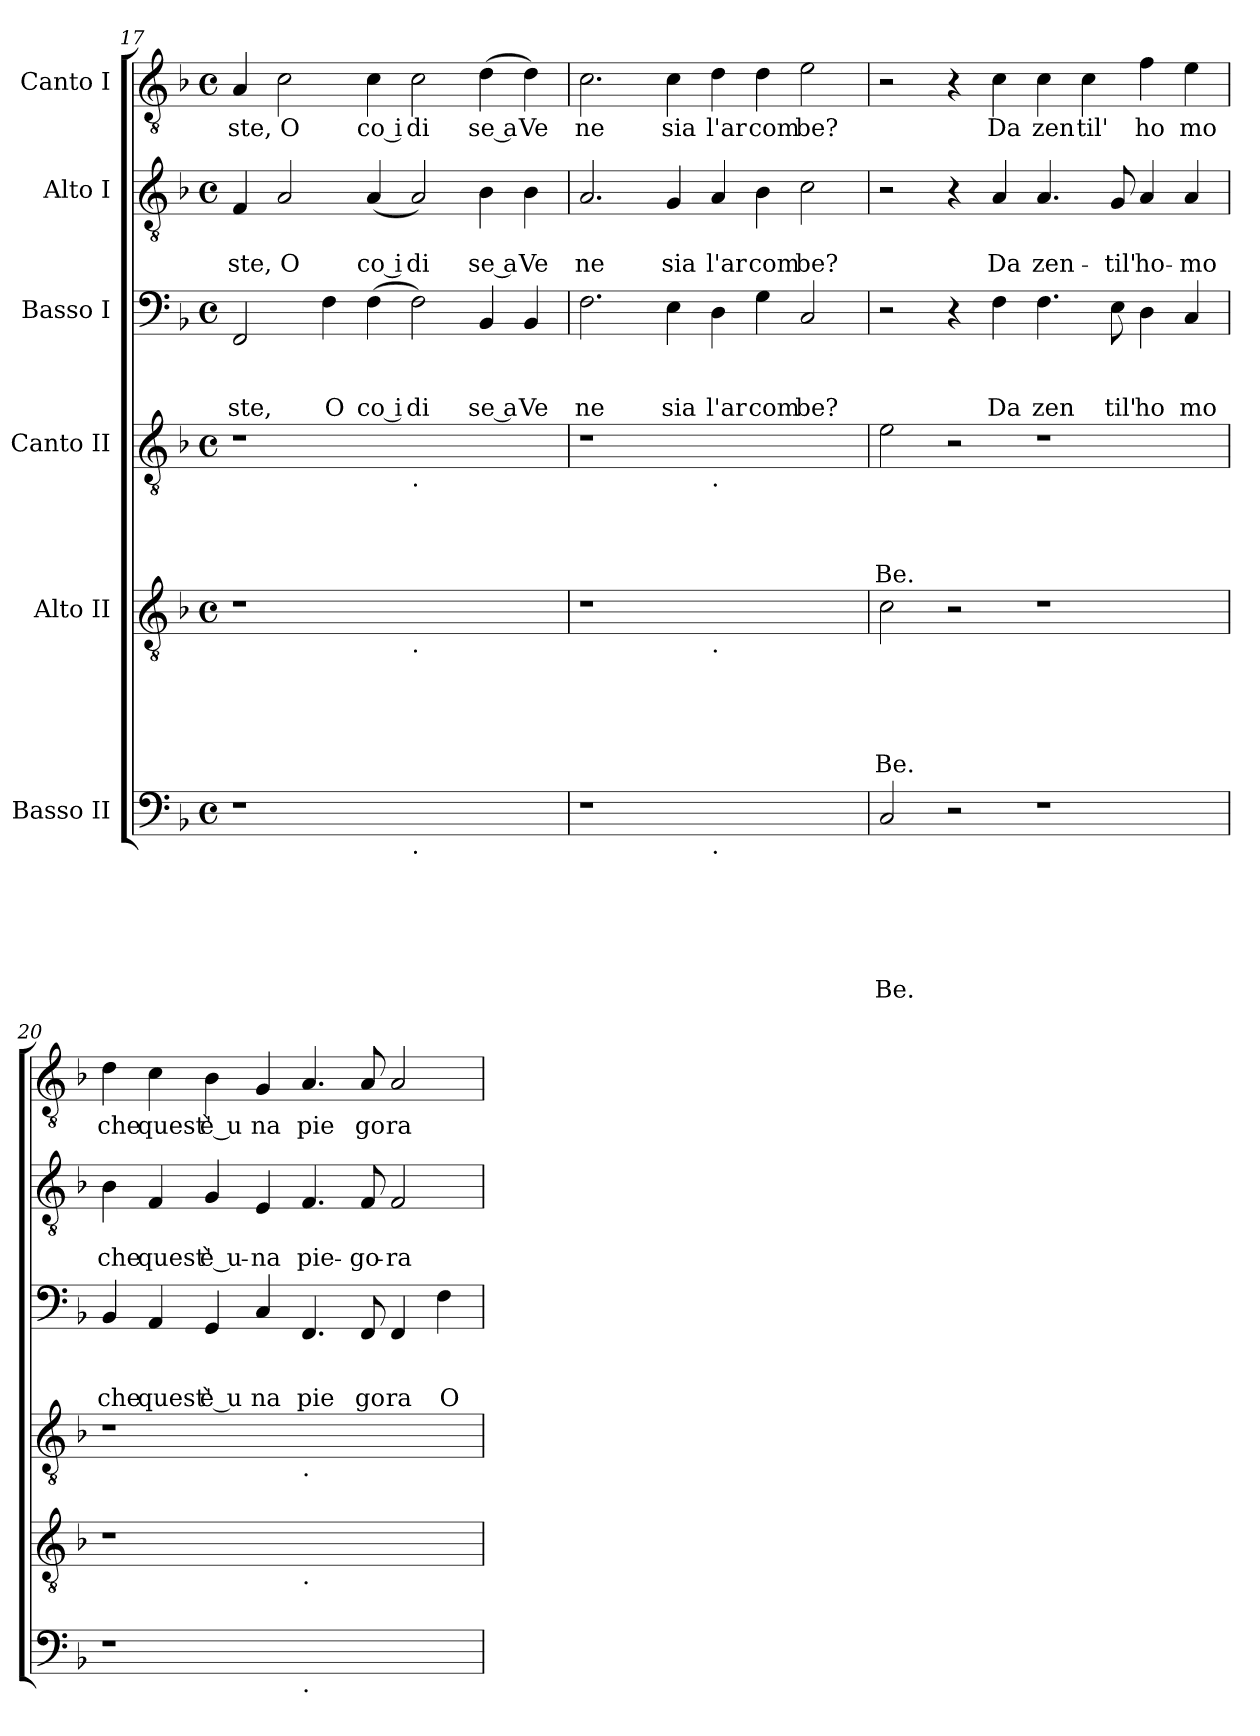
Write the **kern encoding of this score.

**kern	**text	**text	**text	**text	**text	**text	**kern	**text	**text	**text	**text	**text	**kern	**text	**text	**text	**text	**kern	**text	**text	**text	**kern	**text	**text	**kern	**text
*part6	*part6	*part6	*part6	*part6	*part6	*part6	*part5	*part5	*part5	*part5	*part5	*part5	*part4	*part4	*part4	*part4	*part4	*part3	*part3	*part3	*part3	*part2	*part2	*part2	*part1	*part1
*staff6	*staff6	*staff6	*staff6	*staff6	*staff6	*staff6	*staff5	*staff5	*staff5	*staff5	*staff5	*staff5	*staff4	*staff4	*staff4	*staff4	*staff4	*staff3	*staff3	*staff3	*staff3	*staff2	*staff2	*staff2	*staff1	*staff1
*I"Basso II	*	*	*	*	*	*	*I"Alto II	*	*	*	*	*	*I"Canto II	*	*	*	*	*I"Basso I	*	*	*	*I"Alto I	*	*	*I"Canto I	*
*clefF4	*	*	*	*	*	*	*clefGv2	*	*	*	*	*	*clefGv2	*	*	*	*	*clefF4	*	*	*	*clefGv2	*	*	*clefGv2	*
*k[b-]	*	*	*	*	*	*	*k[b-]	*	*	*	*	*	*k[b-]	*	*	*	*	*k[b-]	*	*	*	*k[b-]	*	*	*k[b-]	*
*F:	*	*	*	*	*	*	*F:	*	*	*	*	*	*F:	*	*	*	*	*F:	*	*	*	*F:	*	*	*F:	*
*M4/4	*	*	*	*	*	*	*M4/4	*	*	*	*	*	*M4/4	*	*	*	*	*M4/4	*	*	*	*M4/4	*	*	*M4/4	*
*met(c)	*	*	*	*	*	*	*met(c)	*	*	*	*	*	*met(c)	*	*	*	*	*met(c)	*	*	*	*met(c)	*	*	*met(c)	*
=17	=17	=17	=17	=17	=17	=17	=17	=17	=17	=17	=17	=17	=17	=17	=17	=17	=17	=17	=17	=17	=17	=17	=17	=17	=17	=17
!	!	!	!	!	!	!	!	!	!	!	!	!	!	!	!	!	!	!	!	!	!LO:LY:b	!	!	!LO:LY:b	!	!LO:LY:b
1r	.	.	.	.	.	.	1r	.	.	.	.	.	1r	.	.	.	.	2FF/	.	.	ste,	4F/	.	ste,	4A/	ste,
!	!	!	!	!	!	!	!	!	!	!	!	!	!	!	!	!	!	!	!	!	!	!	!	!LO:LY:b	!	!LO:LY:b
.	.	.	.	.	.	.	.	.	.	.	.	.	.	.	.	.	.	.	.	.	.	2A/	.	O	2c\	O
!	!	!	!	!	!	!	!	!	!	!	!	!	!	!	!	!	!	!	!	!	!LO:LY:b	!	!	!	!	!
.	.	.	.	.	.	.	.	.	.	.	.	.	.	.	.	.	.	4F\	.	.	O	.	.	.	.	.
!	!	!	!	!	!	!	!	!	!	!	!	!	!	!	!	!	!	!	!	!	!LO:LY:b:rj	!	!	!LO:LY:b:rj	!	!LO:LY:b:rj
.	.	.	.	.	.	.	.	.	.	.	.	.	.	.	.	.	.	(<4F\	.	.	co i	(4A/	.	co i	4c\	co i
!	!	!	!	!	!	!	!	!	!	!	!	!	!LO:TX:b:t=.	!	!	!	!	!	!	!	!	!	!	!	!	!
!	!	!	!	!	!	!	!LO:TX:b:t=.	!	!	!	!	!	!	!	!	!	!	!	!	!	!	!	!	!	!	!
!LO:TX:b:t=.	!	!	!	!	!	!	!	!	!	!	!	!	!	!	!	!	!	!	!	!	!	!	!	!	!	!
!	!	!	!	!	!	!	!	!	!	!	!	!	!	!	!	!	!	!	!	!	!LO:LY:b	!	!	!LO:LY:b	!	!LO:LY:b
1ryy	.	.	.	.	.	.	1ryy	.	.	.	.	.	1ryy	.	.	.	.	2F\)	.	.	di	2A/)	.	di	2c\	di
!	!	!	!	!	!	!	!	!	!	!	!	!	!	!	!	!	!	!	!	!	!LO:LY:b:rj	!	!	!LO:LY:b:rj	!	!LO:LY:b:rj
.	.	.	.	.	.	.	.	.	.	.	.	.	.	.	.	.	.	4BB-/	.	.	se a	4B-\	.	se a	(<4d\	se a
!	!	!	!	!	!	!	!	!	!	!	!	!	!	!	!	!	!	!	!	!	!LO:LY:b	!	!	!LO:LY:b	!	!LO:LY:b
.	.	.	.	.	.	.	.	.	.	.	.	.	.	.	.	.	.	4BB-/	.	.	Ve	4B-\	.	Ve	4d\)	Ve
=18	=18	=18	=18	=18	=18	=18	=18	=18	=18	=18	=18	=18	=18	=18	=18	=18	=18	=18	=18	=18	=18	=18	=18	=18	=18	=18
!	!	!	!	!	!	!	!	!	!	!	!	!	!	!	!	!	!	!	!	!	!LO:LY:b	!	!	!LO:LY:b	!	!LO:LY:b
1r	.	.	.	.	.	.	1r	.	.	.	.	.	1r	.	.	.	.	2.F\	.	.	ne	2.A/	.	ne	2.c\	ne
!	!	!	!	!	!	!	!	!	!	!	!	!	!	!	!	!	!	!	!	!	!LO:LY:b	!	!	!LO:LY:b	!	!LO:LY:b
.	.	.	.	.	.	.	.	.	.	.	.	.	.	.	.	.	.	4E\	.	.	sia	4G/	.	sia	4c\	sia
!	!	!	!	!	!	!	!	!	!	!	!	!	!LO:TX:b:t=.	!	!	!	!	!	!	!	!	!	!	!	!	!
!	!	!	!	!	!	!	!LO:TX:b:t=.	!	!	!	!	!	!	!	!	!	!	!	!	!	!	!	!	!	!	!
!LO:TX:b:t=.	!	!	!	!	!	!	!	!	!	!	!	!	!	!	!	!	!	!	!	!	!	!	!	!	!	!
!	!	!	!	!	!	!	!	!	!	!	!	!	!	!	!	!	!	!	!	!	!LO:LY:b	!	!	!LO:LY:b	!	!LO:LY:b
1ryy	.	.	.	.	.	.	1ryy	.	.	.	.	.	1ryy	.	.	.	.	4D\	.	.	l'ar	4A/	.	l'ar	4d\	l'ar
!	!	!	!	!	!	!	!	!	!	!	!	!	!	!	!	!	!	!	!	!	!LO:LY:b	!	!	!LO:LY:b	!	!LO:LY:b
.	.	.	.	.	.	.	.	.	.	.	.	.	.	.	.	.	.	4G\	.	.	com	4B-\	.	com	4d\	com
!	!	!	!	!	!	!	!	!	!	!	!	!	!	!	!	!	!	!	!	!	!LO:LY:b	!	!	!LO:LY:b	!	!LO:LY:b
.	.	.	.	.	.	.	.	.	.	.	.	.	.	.	.	.	.	2C/	.	.	be?	2c\	.	be?	2e\	be?
!!LO:LB:g=z
=19	=19	=19	=19	=19	=19	=19	=19	=19	=19	=19	=19	=19	=19	=19	=19	=19	=19	=19	=19	=19	=19	=19	=19	=19	=19	=19
!	!	!	!	!	!	!LO:LY:b	!	!	!	!	!	!LO:LY:b	!	!	!	!	!LO:LY:b	!	!	!	!	!	!	!	!	!
2C/	.	.	.	.	.	Be.	2c\	.	.	.	.	Be.	2e\	.	.	.	Be.	2r	.	.	.	2r	.	.	2r	.
2r	.	.	.	.	.	.	2r	.	.	.	.	.	2r	.	.	.	.	4r	.	.	.	4r	.	.	4r	.
!	!	!	!	!	!	!	!	!	!	!	!	!	!	!	!	!	!	!	!	!	!LO:LY:b	!	!	!LO:LY:b	!	!LO:LY:b
.	.	.	.	.	.	.	.	.	.	.	.	.	.	.	.	.	.	4F\	.	.	Da	4A/	.	Da	4c\	Da
!	!	!	!	!	!	!	!	!	!	!	!	!	!	!	!	!	!	!	!	!	!LO:LY:b	!	!	!LO:LY:b	!	!LO:LY:b
1r	.	.	.	.	.	.	1r	.	.	.	.	.	1r	.	.	.	.	4.F\	.	.	zen	4.A/	.	zen-	4c\	zen
!	!	!	!	!	!	!	!	!	!	!	!	!	!	!	!	!	!	!	!	!	!	!	!	!	!	!LO:LY:b
.	.	.	.	.	.	.	.	.	.	.	.	.	.	.	.	.	.	.	.	.	.	.	.	.	4c\	til'
!	!	!	!	!	!	!	!	!	!	!	!	!	!	!	!	!	!	!	!	!	!LO:LY:b	!	!	!LO:LY:b	!	!
.	.	.	.	.	.	.	.	.	.	.	.	.	.	.	.	.	.	8E\	.	.	til'	8G/	.	-til'	.	.
!	!	!	!	!	!	!	!	!	!	!	!	!	!	!	!	!	!	!	!	!	!LO:LY:b	!	!	!LO:LY:b	!	!LO:LY:b
.	.	.	.	.	.	.	.	.	.	.	.	.	.	.	.	.	.	4D\	.	.	ho	4A/	.	ho-	4f\	ho
!	!	!	!	!	!	!	!	!	!	!	!	!	!	!	!	!	!	!	!	!	!LO:LY:b	!	!	!LO:LY:b	!	!LO:LY:b
.	.	.	.	.	.	.	.	.	.	.	.	.	.	.	.	.	.	4C/	.	.	mo	4A/	.	-mo	4e\	mo
=20	=20	=20	=20	=20	=20	=20	=20	=20	=20	=20	=20	=20	=20	=20	=20	=20	=20	=20	=20	=20	=20	=20	=20	=20	=20	=20
!	!	!	!	!	!	!	!	!	!	!	!	!	!	!	!	!	!	!	!	!	!LO:LY:b	!	!	!LO:LY:b	!	!LO:LY:b
1r	.	.	.	.	.	.	1r	.	.	.	.	.	1r	.	.	.	.	4BB-/	.	.	che	4B-\	.	che	4d\	che
!	!	!	!	!	!	!	!	!	!	!	!	!	!	!	!	!	!	!	!	!	!LO:LY:b	!	!	!LO:LY:b	!	!LO:LY:b
.	.	.	.	.	.	.	.	.	.	.	.	.	.	.	.	.	.	4AA/	.	.	quest'	4F/	.	quest'	4c\	quest'
!	!	!	!	!	!	!	!	!	!	!	!	!	!	!	!	!	!	!	!	!	!LO:LY:b:rj	!	!	!LO:LY:b:rj	!	!LO:LY:b:rj
.	.	.	.	.	.	.	.	.	.	.	.	.	.	.	.	.	.	4GG/	.	.	è u	4G/	.	è u-	4B-\	è u
!	!	!	!	!	!	!	!	!	!	!	!	!	!	!	!	!	!	!	!	!	!LO:LY:b	!	!	!LO:LY:b	!	!LO:LY:b
.	.	.	.	.	.	.	.	.	.	.	.	.	.	.	.	.	.	4C/	.	.	na	4E/	.	-na	4G/	na
!	!	!	!	!	!	!	!	!	!	!	!	!	!LO:TX:b:t=.	!	!	!	!	!	!	!	!	!	!	!	!	!
!	!	!	!	!	!	!	!LO:TX:b:t=.	!	!	!	!	!	!	!	!	!	!	!	!	!	!	!	!	!	!	!
!LO:TX:b:t=.	!	!	!	!	!	!	!	!	!	!	!	!	!	!	!	!	!	!	!	!	!	!	!	!	!	!
!	!	!	!	!	!	!	!	!	!	!	!	!	!	!	!	!	!	!	!	!	!LO:LY:b	!	!	!LO:LY:b	!	!LO:LY:b
1ryy	.	.	.	.	.	.	1ryy	.	.	.	.	.	1ryy	.	.	.	.	4.FF/	.	.	pie	4.F/	.	pie-	4.A/	pie
!	!	!	!	!	!	!	!	!	!	!	!	!	!	!	!	!	!	!	!	!	!LO:LY:b	!	!	!LO:LY:b	!	!LO:LY:b
.	.	.	.	.	.	.	.	.	.	.	.	.	.	.	.	.	.	8FF/	.	.	go	8F/	.	-go-	8A/	go
!	!	!	!	!	!	!	!	!	!	!	!	!	!	!	!	!	!	!	!	!	!LO:LY:b	!	!	!LO:LY:b	!	!LO:LY:b
.	.	.	.	.	.	.	.	.	.	.	.	.	.	.	.	.	.	4FF/	.	.	ra	2F/	.	-ra	2A/	ra
!	!	!	!	!	!	!	!	!	!	!	!	!	!	!	!	!	!	!	!	!	!LO:LY:b	!	!	!	!	!
.	.	.	.	.	.	.	.	.	.	.	.	.	.	.	.	.	.	4F\	.	.	O	.	.	.	.	.
=	=	=	=	=	=	=	=	=	=	=	=	=	=	=	=	=	=	=	=	=	=	=	=	=	=	=
*-	*-	*-	*-	*-	*-	*-	*-	*-	*-	*-	*-	*-	*-	*-	*-	*-	*-	*-	*-	*-	*-	*-	*-	*-	*-	*-
